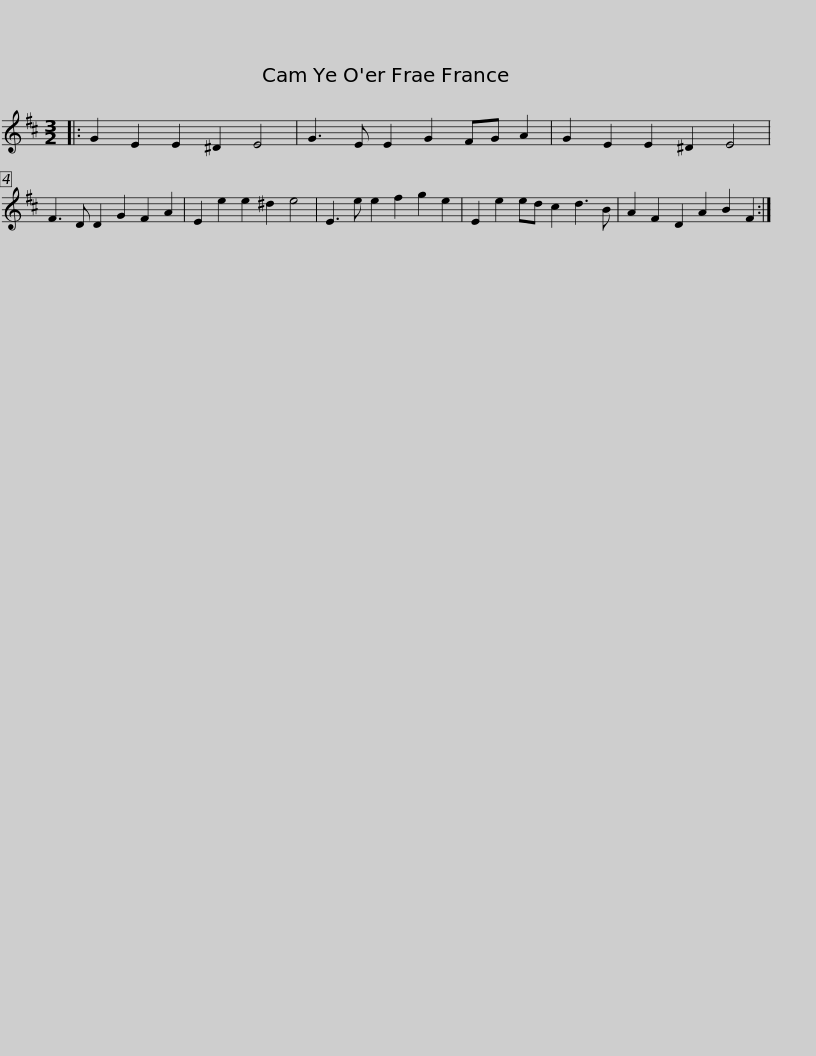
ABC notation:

X:1
L:1/8
M:3/2
I:linebreak $
K:D
V:1 treble
V:1
|: G2 E2 E2 ^D2 E4 | G3 E E2 G2 FG A2 | G2 E2 E2 ^D2 E4 | F3 D D2 G2 F2 A2 | E2 e2 e2 ^d2 e4 | %5
 E3 e e2 f2 g2 e2 |$ E2 e2 ed c2 d3 B | A2 F2 D2 A2 B2 F2 :| %8
